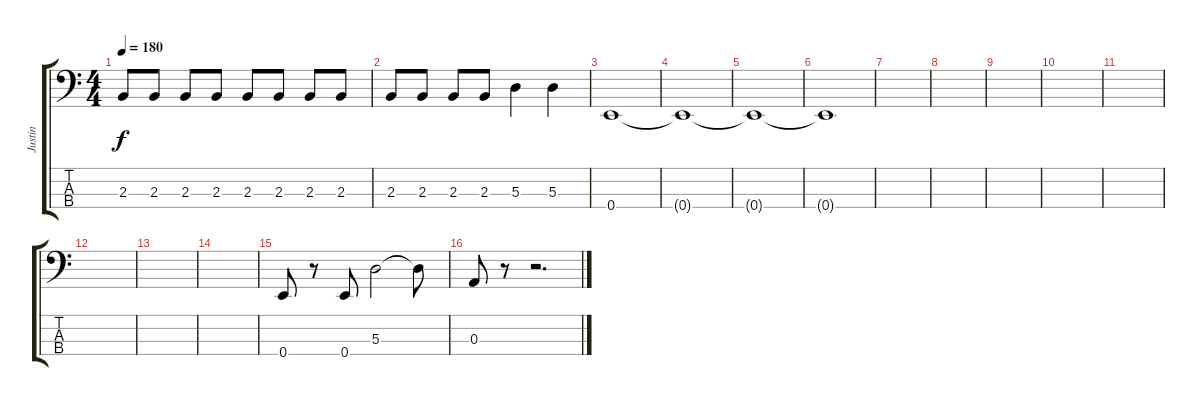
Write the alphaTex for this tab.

\track ("Justin" "Justin") {instrument electricbassfinger}
\staff {score tabs}
\tuning (G2 D2 A1 E1) {hide}
\ts (4 4)
\tempo 180
\clef f4
\ks c
2.3.8{dy f} 2.3.8 2.3.8 2.3.8 2.3.8 2.3.8 2.3.8 2.3.8 |
2.3.8 2.3.8 2.3.8 2.3.8 5.3.4 5.3.4 |
0.4.1 |
0.4{t}.1 |
0.4{t}.1 |
0.4{t}.1 |
|
|
|
|
|
|
|
|
0.4.8 r.8 0.4.8 5.3.2 5.3{t}.8 |
0.3.8 r.8 r.2{d}
